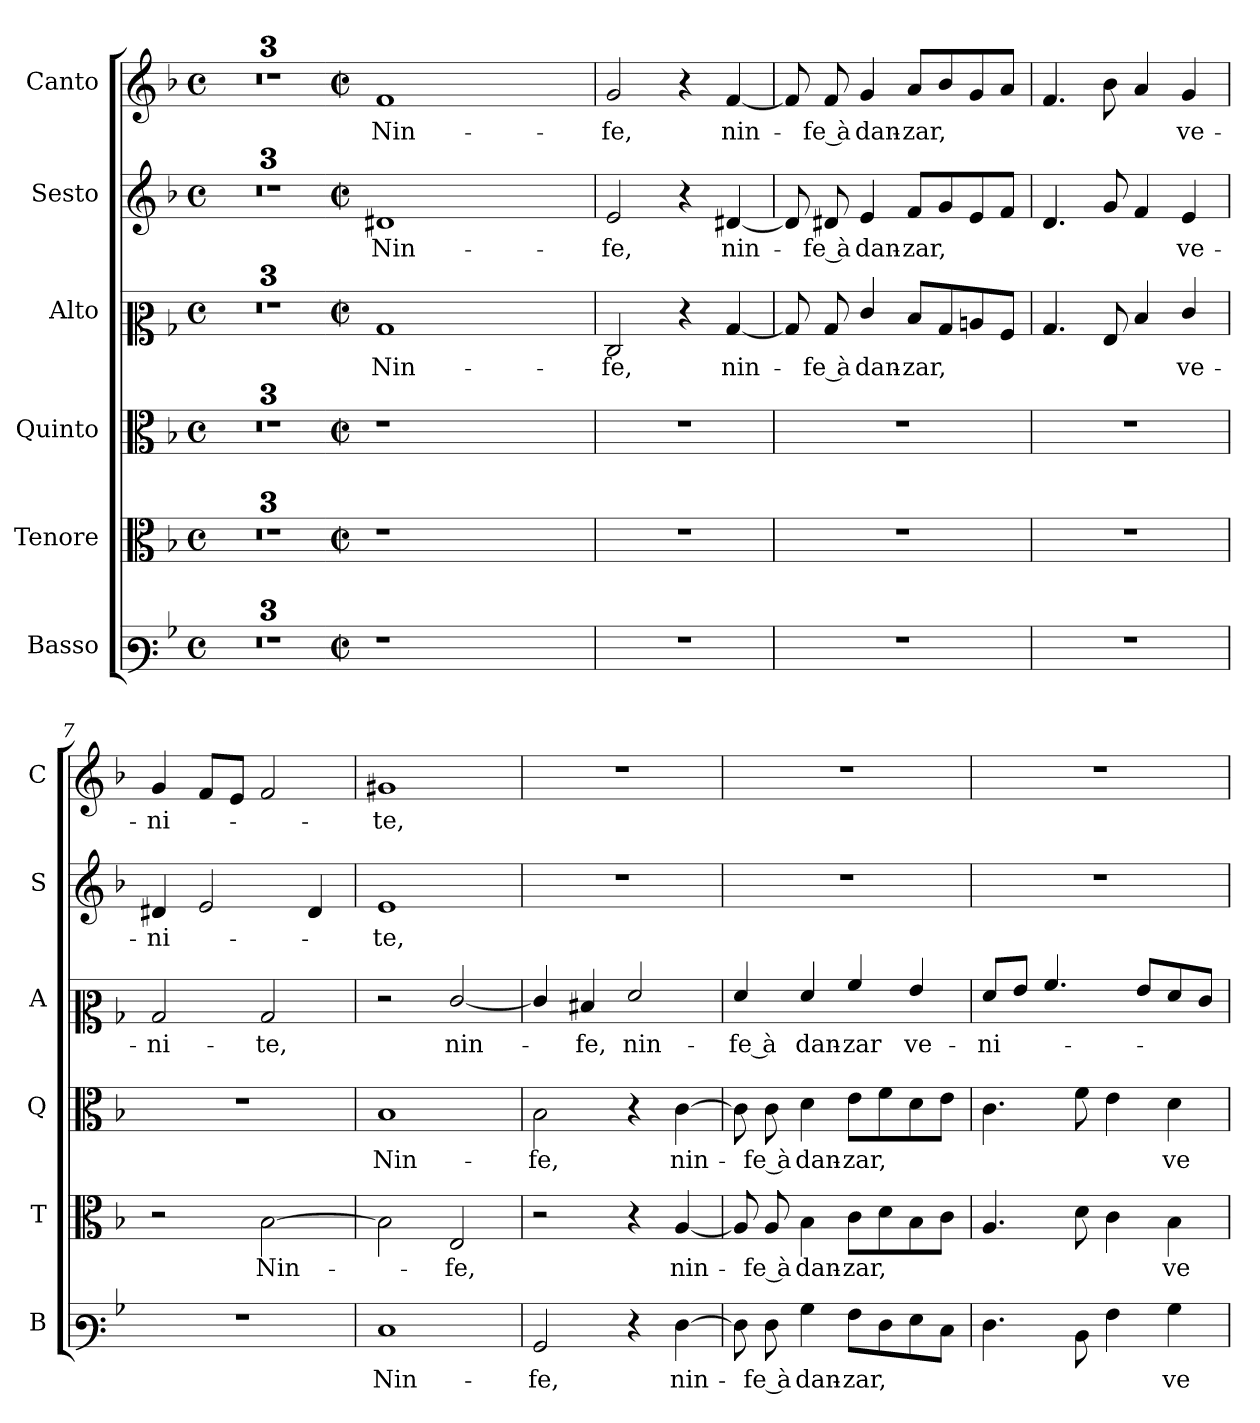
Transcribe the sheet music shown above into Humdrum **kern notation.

**kern	**text	**kern	**text	**kern	**text	**kern	**text	**kern	**text	**kern	**text
*part6	*part6	*part5	*part5	*part4	*part4	*part3	*part3	*part2	*part2	*part1	*part1
*staff6	*staff6	*staff5	*staff5	*staff4	*staff4	*staff3	*staff3	*staff2	*staff2	*staff1	*staff1
*I"Basso	*	*I"Tenore	*	*I"Quinto	*	*I"Alto	*	*I"Sesto	*	*I"Canto	*
*I'B	*	*I'T	*	*I'Q	*	*I'A	*	*I'S	*	*I'C	*
*clefF3	*	*clefC3	*	*clefC3	*	*clefC2	*	*clefG2	*	*clefG2	*
*k[b-]	*	*k[b-]	*	*k[b-]	*	*k[b-]	*	*k[b-]	*	*k[b-]	*
*F:	*	*F:	*	*F:	*	*F:	*	*F:	*	*F:	*
*M4/4	*	*M4/4	*	*M4/4	*	*M4/4	*	*M4/4	*	*M4/4	*
*met(c)	*	*met(c)	*	*met(c)	*	*met(c)	*	*met(c)	*	*met(c)	*
=1	=1	=1	=1	=1	=1	=1	=1	=1	=1	=1	=1
1ryy	.	1ryy	.	1ryy	.	1ryy	.	1ryy	.	1ryy	.
=2	=2	=2	=2	=2	=2	=2	=2	=2	=2	=2	=2
1ryy	.	1ryy	.	1ryy	.	1ryy	.	1ryy	.	1ryy	.
=3	=3	=3	=3	=3	=3	=3	=3	=3	=3	=3	=3
*clefF4	*	*clefGv2	*	*clefGv2	*	*clefG2	*	*	*	*	*
*k[f#c#]	*	*k[f#c#]	*	*k[f#c#]	*	*k[f#c#]	*	*k[f#c#]	*	*k[f#c#]	*
*D:	*	*D:	*	*D:	*	*D:	*	*D:	*	*D:	*
1ryy	.	1ryy	.	1ryy	.	1ryy	.	1ryy	.	1ryy	.
=3X1-	=3X1-	=3X1-	=3X1-	=3X1-	=3X1-	=3X1-	=3X1-	=3X1-	=3X1-	=3X1-	=3X1-
*M2/2	*	*M2/2	*	*M2/2	*	*M2/2	*	*M2/2	*	*M2/2	*
*met(c|)	*	*met(c|)	*	*met(c|)	*	*met(c|)	*	*met(c|)	*	*met(c|)	*
!	!	!	!	!	!	!	!LO:LY:b	!	!LO:LY:b	!	!LO:LY:b
1r	.	1r	.	1r	.	1B	Nin-	1d#X	Nin-	1f#	Nin-
1ryy	.	1ryy	.	1ryy	.	1ryy	.	1ryy	.	1ryy	.
=4	=4	=4	=4	=4	=4	=4	=4	=4	=4	=4	=4
!	!	!	!	!	!	!	!LO:LY:b	!	!LO:LY:b	!	!LO:LY:b
1r	.	1r	.	1r	.	2E/	-fe,	2e/	-fe,	2g/	-fe,
.	.	.	.	.	.	4r	.	4r	.	4r	.
!	!	!	!	!	!	!	!LO:LY:b	!	!LO:LY:b	!	!LO:LY:b
.	.	.	.	.	.	[4B/	nin-	[4d#X/	nin-	[4f#/	nin-
=5	=5	=5	=5	=5	=5	=5	=5	=5	=5	=5	=5
1r	.	1r	.	1r	.	8B/]	.	8d#/]	.	8f#/]	.
!	!	!	!	!	!	!	!LO:LY:b	!	!LO:LY:b	!	!LO:LY:b
.	.	.	.	.	.	8B/	-fe à	8d#X/	-fe à	8f#/	-fe à
!	!	!	!	!	!	!	!LO:LY:b	!	!LO:LY:b	!	!LO:LY:b
.	.	.	.	.	.	4e/	dan-	4e/	dan-	4g/	dan-
!	!	!	!	!	!	!	!LO:LY:b	!	!LO:LY:b	!	!LO:LY:b
.	.	.	.	.	.	8d/L	-zar,	8f#/L	-zar,	8a/L	-zar,
.	.	.	.	.	.	8B/	.	8g/	.	8b/	.
.	.	.	.	.	.	8cn/	.	8e/	.	8g/	.
.	.	.	.	.	.	8A/J	.	8f#/J	.	8a/J	.
=6	=6	=6	=6	=6	=6	=6	=6	=6	=6	=6	=6
1r	.	1r	.	1r	.	4.B/	.	4.d/	.	4.f#/	.
.	.	.	.	.	.	8G/	.	8g/	.	8b\	.
.	.	.	.	.	.	4d/	.	4f#/	.	4a/	.
!	!	!	!	!	!	!	!LO:LY:b	!	!LO:LY:b	!	!LO:LY:b
.	.	.	.	.	.	4e/	ve-	4e/	ve-	4g/	ve-
!!LO:PB:g=z
=7	=7	=7	=7	=7	=7	=7	=7	=7	=7	=7	=7
!	!	!	!	!	!	!	!LO:LY:b	!	!LO:LY:b	!	!LO:LY:b
1r	.	2r	.	1r	.	2B/	-ni-	4d#X/	-ni-	4g/	-ni-
.	.	.	.	.	.	.	.	2e/	.	8f#/L	.
.	.	.	.	.	.	.	.	.	.	8e/J	.
!	!	!	!LO:LY:b	!	!	!	!LO:LY:b	!	!	!	!
.	.	[2B\	Nin-	.	.	2B/	-te,	.	.	2f#/	.
.	.	.	.	.	.	.	.	4d#/	.	.	.
=8	=8	=8	=8	=8	=8	=8	=8	=8	=8	=8	=8
!	!LO:LY:b	!	!	!	!LO:LY:b	!	!	!	!LO:LY:b	!	!LO:LY:b
1E	Nin-	2B\]	.	1B	Nin-	2r	.	1e	-te,	1g#X	-te,
!	!	!	!LO:LY:b	!	!	!	!LO:LY:b	!	!	!	!
.	.	2E/	-fe,	.	.	[2e/	nin-	.	.	.	.
=9	=9	=9	=9	=9	=9	=9	=9	=9	=9	=9	=9
!	!LO:LY:b	!	!	!	!LO:LY:b	!	!	!	!	!	!
2BB/	-fe,	2r	.	2B\	-fe,	4e/]	.	1r	.	1r	.
!	!	!	!	!	!	!	!LO:LY:b	!	!	!	!
.	.	.	.	.	.	4d#X/	-fe,	.	.	.	.
!	!	!	!	!	!	!	!LO:LY:b	!	!	!	!
4r	.	4r	.	4r	.	2f#/	nin-	.	.	.	.
!	!LO:LY:b	!	!LO:LY:b	!	!LO:LY:b	!	!	!	!	!	!
[4F#\	nin-	[4A/	nin-	[4c#\	nin-	.	.	.	.	.	.
=10	=10	=10	=10	=10	=10	=10	=10	=10	=10	=10	=10
!	!	!	!	!	!	!	!LO:LY:b	!	!	!	!
8F#\]	.	8A/]	.	8c#\]	.	4f#/	-fe à	1r	.	1r	.
!	!LO:LY:b	!	!LO:LY:b	!	!LO:LY:b	!	!	!	!	!	!
8F#\	-fe à	8A/	-fe à	8c#\	-fe à	.	.	.	.	.	.
!	!LO:LY:b	!	!LO:LY:b	!	!LO:LY:b	!	!LO:LY:b	!	!	!	!
4B\	dan-	4B\	dan-	4d\	dan-	4f#/	dan-	.	.	.	.
!	!LO:LY:b	!	!LO:LY:b	!	!LO:LY:b	!	!LO:LY:b	!	!	!	!
8A\L	-zar,	8c#\L	-zar,	8e\L	-zar,	4a/	-zar	.	.	.	.
8F#\	.	8d\	.	8f#\	.	.	.	.	.	.	.
!	!	!	!	!	!	!	!LO:LY:b	!	!	!	!
8G\	.	8B\	.	8d\	.	4g/	ve-	.	.	.	.
8E\J	.	8c#\J	.	8e\J	.	.	.	.	.	.	.
=11	=11	=11	=11	=11	=11	=11	=11	=11	=11	=11	=11
!	!	!	!	!	!	!	!LO:LY:b	!	!	!	!
4.F#\	.	4.A/	.	4.c#\	.	8f#/L	-ni-	1r	.	1r	.
.	.	.	.	.	.	8g/J	.	.	.	.	.
.	.	.	.	.	.	4.a/	.	.	.	.	.
8D\	.	8d\	.	8f#\	.	.	.	.	.	.	.
4A\	.	4c#\	.	4e\	.	.	.	.	.	.	.
.	.	.	.	.	.	8g/L	.	.	.	.	.
!	!LO:LY:b	!	!LO:LY:b	!	!LO:LY:b	!	!	!	!	!	!
4B\	ve-	4B\	ve-	4d\	ve-	8f#/	.	.	.	.	.
.	.	.	.	.	.	8e/J	.	.	.	.	.
=	=	=	=	=	=	=	=	=	=	=	=
*-	*-	*-	*-	*-	*-	*-	*-	*-	*-	*-	*-
